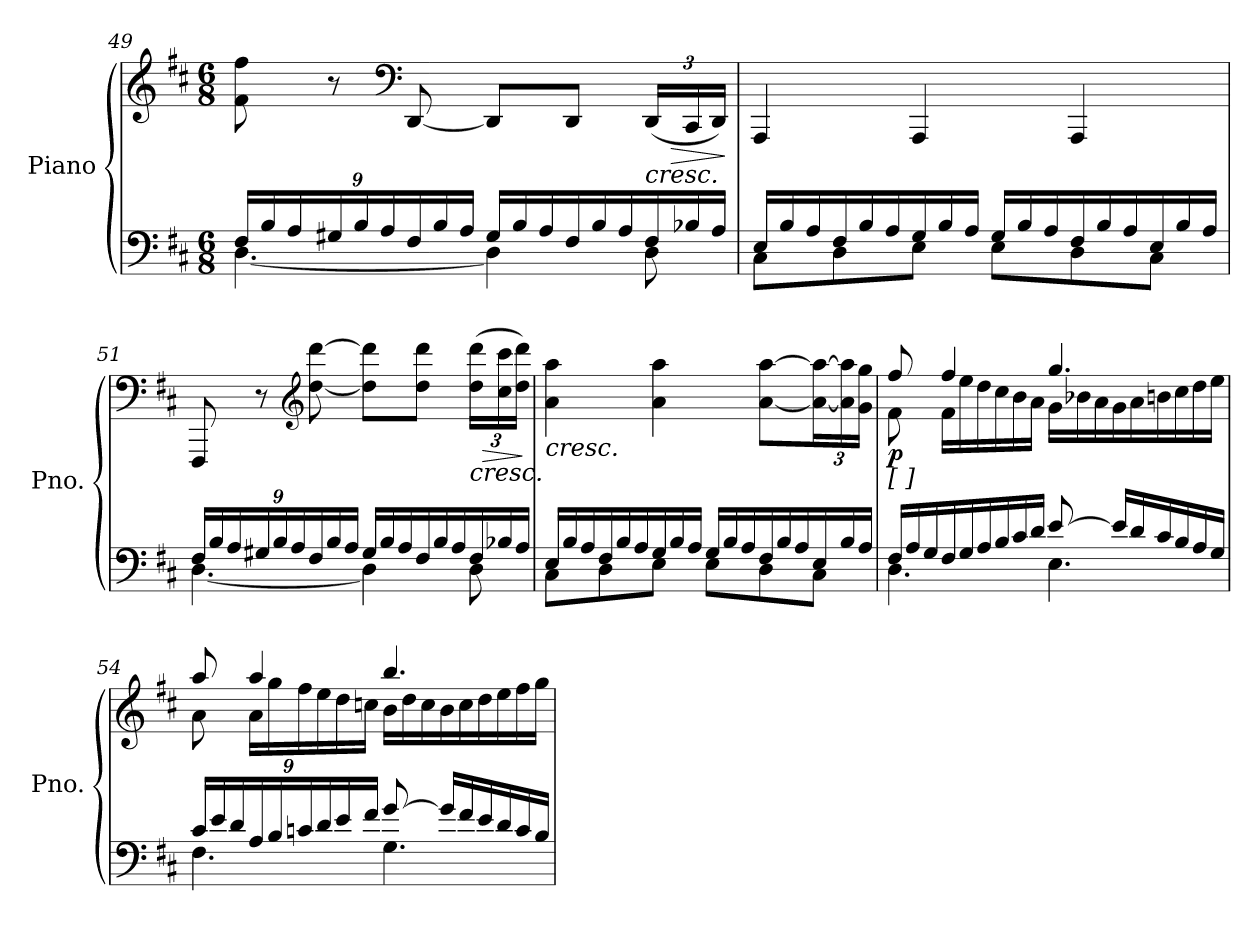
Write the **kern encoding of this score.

**kern	**kern	**dynam
*part1	*part1	*part1
*staff2	*staff1	*staff1/2
*I"Piano	*	*
*I'Pno.	*	*
!!LO:LB:g=z
*clefF4	*clefG2	*
*k[f#c#]	*k[f#c#]	*
*M6/8	*M6/8	*
*Xbrackettup	*	*
=49	=49	=49
*^	*	*
24F#/LL	[4.D\	8f#\ 8ff#\	.
24B/	.	.	.
24A/	.	.	.
*Xtuplet	*	*	*
24G#X/	.	8r	.
24B/	.	.	.
24A/	.	.	.
*	*	*clefF4	*
24F#/	.	[8DD/	.
24B/	.	.	.
24A/JJ	.	.	.
24G#/LL	4D\]	8DD/L]	.
24B/	.	.	.
24A/	.	.	.
24F#/	.	8DD/J	.
24B/	.	.	.
24A/	.	.	.
*	*	*Xbrackettup	*
!	!	!	!LO:HP:b
24F#/	8D\	(>24DD/LL	<
!	!	!	!LO:HP:b
24B-X/	.	24CC#/	>
24A/JJ	.	24DD/JJ)	[
*v	*v	*	*
.	.	]
!!LO:LB:g=z
=50	=50	=50
*^	*	*
24E/LL	8C#\L	4AAA/	.
24B/	.	.	.
24A/	.	.	.
24F#/	8D\	.	.
24B/	.	.	.
24A/	.	.	.
24G/	8E\J	4AAA/	.
24B/	.	.	.
24A/JJ	.	.	.
24G/LL	8E\L	.	.
24B/	.	.	.
24A/	.	.	.
24F#/	8D\	4AAA/	.
24B/	.	.	.
24A/	.	.	.
24E/	8C#\J	.	.
24B/	.	.	.
24A/JJ	.	.	.
!!LO:LB:g=z
=51	=51	=51	=51
*tuplet	*	*	*
24F#/LL	[4.D\	8FFF#/	.
24B/	.	.	.
24A/	.	.	.
*Xtuplet	*	*	*
24G#X/	.	8r	.
24B/	.	.	.
24A/	.	.	.
*	*	*clefG2	*
24F#/	.	[8dd\ [8ddd\	.
24B/	.	.	.
24A/JJ	.	.	.
24G#/LL	4D\]	8dd\] 8ddd\]L	.
24B/	.	.	.
24A/	.	.	.
24F#/	.	8dd\ 8ddd\J	.
24B/	.	.	.
24A/	.	.	.
!	!	!	!LO:HP:b
24F#/	8D\	(24dd\ 24ddd\LL	<
!	!	!	!LO:HP:b
24B-X/	.	24cc#\ 24ccc#\	>
24A/JJ	.	24dd\ 24ddd\JJ)	[
*v	*v	*	*
.	.	]
!!LO:PB:g=z
=52	=52	=52
*^	*	*
!	!	!LO:TX:b:i:t=cresc.	!
24E/LL	8C#\L	4a\ 4aa\	.
24B/	.	.	.
24A/	.	.	.
24F#/	8D\	.	.
24B/	.	.	.
24A/	.	.	.
24G/	8E\J	4a\ 4aa\	.
24B/	.	.	.
24A/JJ	.	.	.
24G/LL	8E\L	.	.
24B/	.	.	.
24A/	.	.	.
24F#/	8D\	[8a\ [8aa\L	.
24B/	.	.	.
24A/	.	.	.
24E/	8C#\J	24a\_ 24aa\_L	.
24B/	.	24a\] 24aa\]	.
24A/JJ	.	24g\ 24gg\JJ	.
!!LO:LB:g=z
=53	=53	=53	=53
*	*	*^	*
!	!	!LO:TX:b:i:t=[  ]	!	!
!	!	!	!	!LO:DY:b
24F#/LL	4.D\	8ff#/	8f#\	p
24A/	.	.	.	.
24G/	.	.	.	.
*	*	*	*Xtuplet	*
24F#/	.	4ff#/	24f#\LL	.
24G/	.	.	24ee\	.
24A/	.	.	24dd\	.
24B/	.	.	24cc#\	.
24c#/	.	.	24b\	.
24d/JJ	.	.	24a\JJ	.
[8e/	4.E\	4.gg/	24g\LL	.
.	.	.	24b-X\	.
.	.	.	24a\	.
24e/LL]	.	.	24g\	.
24d/	.	.	24a\	.
24c#/	.	.	24bn\	.
24B/	.	.	24cc#\	.
24A/	.	.	24dd\	.
24G/JJ	.	.	24ee\JJ	.
!!LO:LB:g=z	!!
=54	=54	=54	=54	=54
*tuplet	*	*	*	*
24c#/LL	4.F#\	8aa/	8a\	.
24e/	.	.	.	.
24d/	.	.	.	.
*Xtuplet	*	*	*	*
24A/	.	4aa/	24a\LL	.
24B/	.	.	24gg\	.
24cn/	.	.	24ff#\	.
24d/	.	.	24ee\	.
24e/	.	.	24dd\	.
24f#/JJ	.	.	24ccn\JJ	.
[8g/	4.G\	4.bb/	24b\LL	.
.	.	.	24dd\	.
.	.	.	24cc\	.
24g/LL]	.	.	24b\	.
24f#/	.	.	24cc\	.
24e/	.	.	24dd\	.
24d/	.	.	24ee\	.
24c/	.	.	24ff#\	.
24B/JJ	.	.	24gg\JJ	.
*v	*v	*	*	*
*	*v	*v	*
=	=	=
*-	*-	*-
